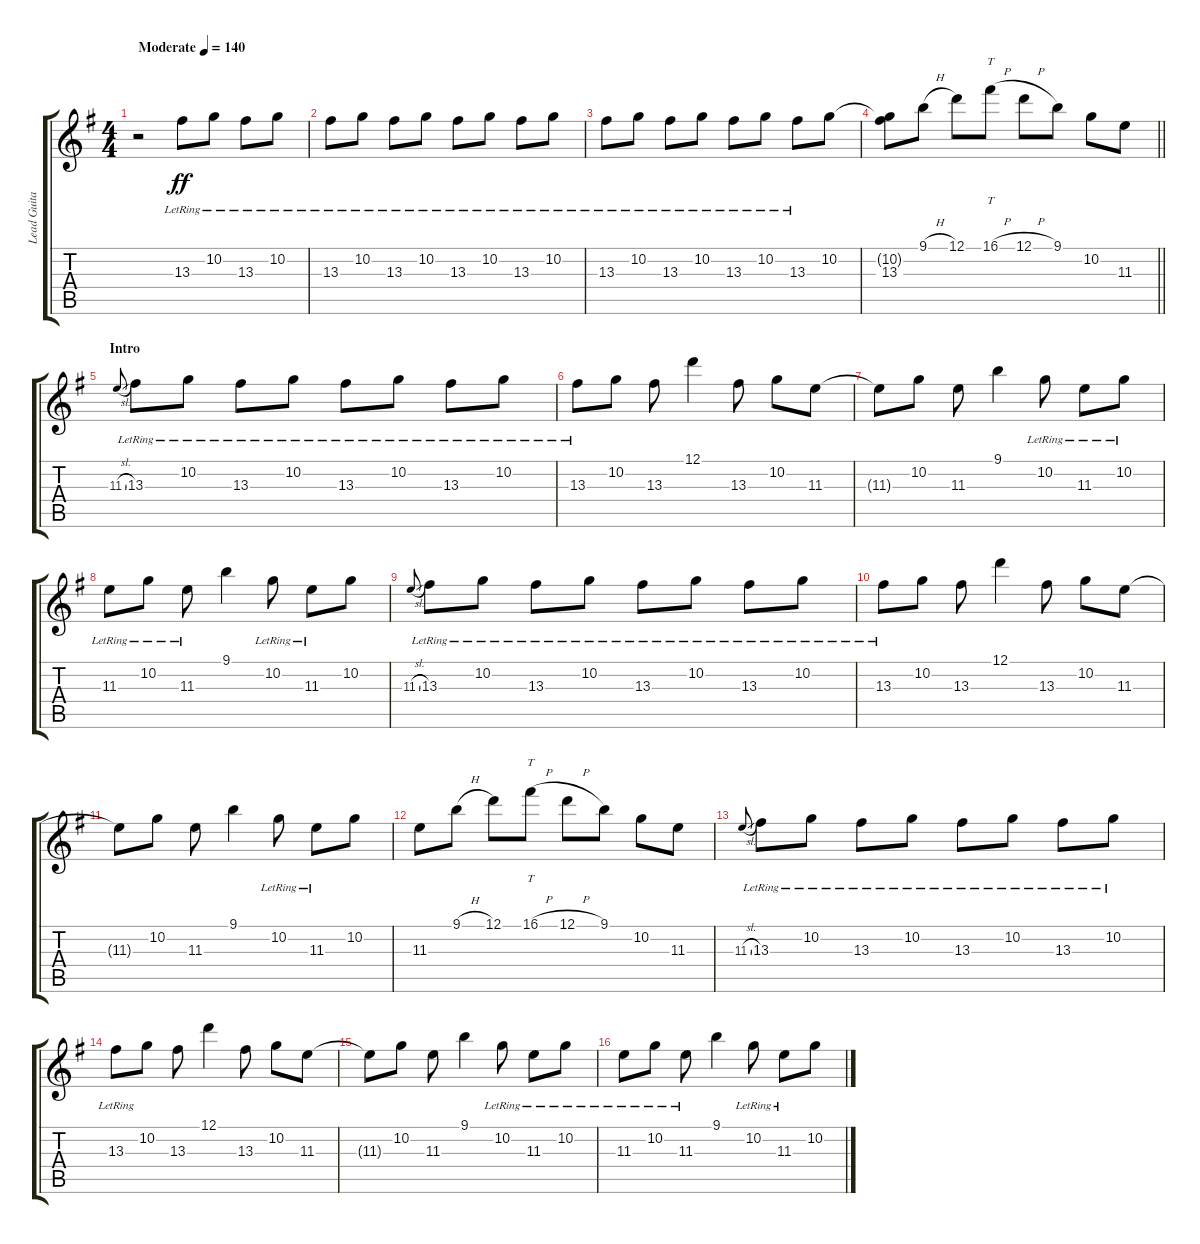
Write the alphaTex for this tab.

\track ("Lead Guitar 2" "Lead Guita") {instrument overdrivenguitar}
\staff {score tabs}
\tuning (D4 A3 F3 C3 G2 C2) {hide}
\ts (4 4)
\tempo (140 "Moderate")
\clef g2
\ks eminor
r.2{dy ff volume 6 instrument overdrivenguitar} 13.3{lr}.8{volume 13} 10.2{lr}.8 13.3{lr}.8 10.2{lr}.8 |
13.3{lr}.8 10.2{lr}.8 13.3{lr}.8 10.2{lr}.8 13.3{lr}.8 10.2{lr}.8 13.3{lr}.8 10.2{lr}.8 |
13.3{lr}.8 10.2{lr}.8 13.3{lr}.8 10.2{lr}.8 13.3{lr}.8 10.2{lr}.8 13.3{lr}.8 10.2.8 |
\barLineRight lightlight
(10.2{t} 13.3).8 9.1{h}.8 12.1.8 16.1{h}.8{tt} 12.1{h}.8 9.1.8 10.2.8 11.3.8 |
\section ("" "Intro")
11.3{sl}.8{gr onbeat} 13.3{lr}.8 10.2{lr}.8 13.3{lr}.8 10.2{lr}.8 13.3{lr}.8 10.2{lr}.8 13.3{lr}.8 10.2{lr}.8 |
13.3{lr}.8 10.2.8 13.3.8 12.1.4 13.3.8 10.2.8 11.3.8 |
11.3{t}.8 10.2.8 11.3.8 9.1.4 10.2{lr}.8 11.3{lr}.8 10.2{lr}.8 |
11.3{lr}.8 10.2{lr}.8 11.3{lr}.8 9.1.4 10.2{lr}.8 11.3{lr}.8 10.2.8 |
11.3{sl}.8{gr onbeat} 13.3{lr}.8 10.2{lr}.8 13.3{lr}.8 10.2{lr}.8 13.3{lr}.8 10.2{lr}.8 13.3{lr}.8 10.2{lr}.8 |
13.3{lr}.8 10.2.8 13.3.8 12.1.4 13.3.8 10.2.8 11.3.8 |
11.3{t}.8 10.2.8 11.3.8 9.1.4 10.2{lr}.8 11.3{lr}.8 10.2.8 |
11.3.8 9.1{h}.8 12.1.8 16.1{h}.8{tt} 12.1{h}.8 9.1.8 10.2.8 11.3.8 |
11.3{sl}.8{gr onbeat} 13.3{lr}.8 10.2{lr}.8 13.3{lr}.8 10.2{lr}.8 13.3{lr}.8 10.2{lr}.8 13.3{lr}.8 10.2{lr}.8 |
13.3{lr}.8 10.2.8 13.3.8 12.1.4 13.3.8 10.2.8 11.3.8 |
11.3{t}.8 10.2.8 11.3.8 9.1.4 10.2{lr}.8 11.3{lr}.8 10.2{lr}.8 |
11.3{lr}.8 10.2{lr}.8 11.3{lr}.8 9.1.4 10.2{lr}.8 11.3{lr}.8 10.2.8
